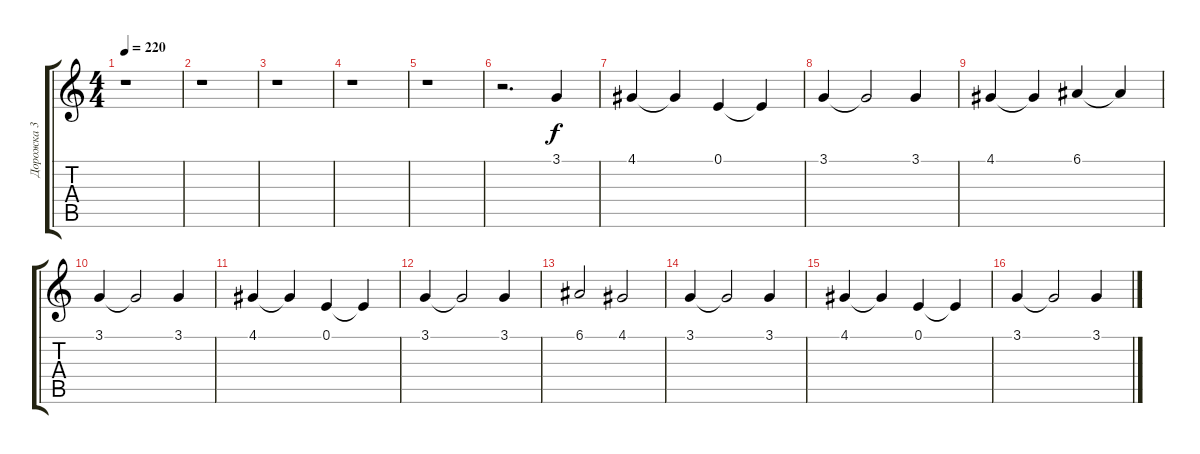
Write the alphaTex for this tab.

\track ("Дорожка 3" "Дорожка 3") {instrument choiraahs}
\staff {score tabs}
\tuning (E4 B3 G3 D3 A2 E2) {hide}
\ts (4 4)
\tempo 220
\clef g2
\ks c
r.1{dy f} |
r.1 |
r.1 |
r.1 |
r.1 |
r.2{d} 3.1.4 |
4.1.4 4.1{t}.4 0.1.4 0.1{t}.4 |
3.1.4 3.1{t}.2 3.1.4 |
4.1.4 4.1{t}.4 6.1.4 6.1{t}.4 |
3.1.4 3.1{t}.2 3.1.4 |
4.1.4 4.1{t}.4 0.1.4 0.1{t}.4 |
3.1.4 3.1{t}.2 3.1.4 |
6.1.2 4.1.2 |
3.1.4 3.1{t}.2 3.1.4 |
4.1.4 4.1{t}.4 0.1.4 0.1{t}.4 |
3.1.4 3.1{t}.2 3.1.4
